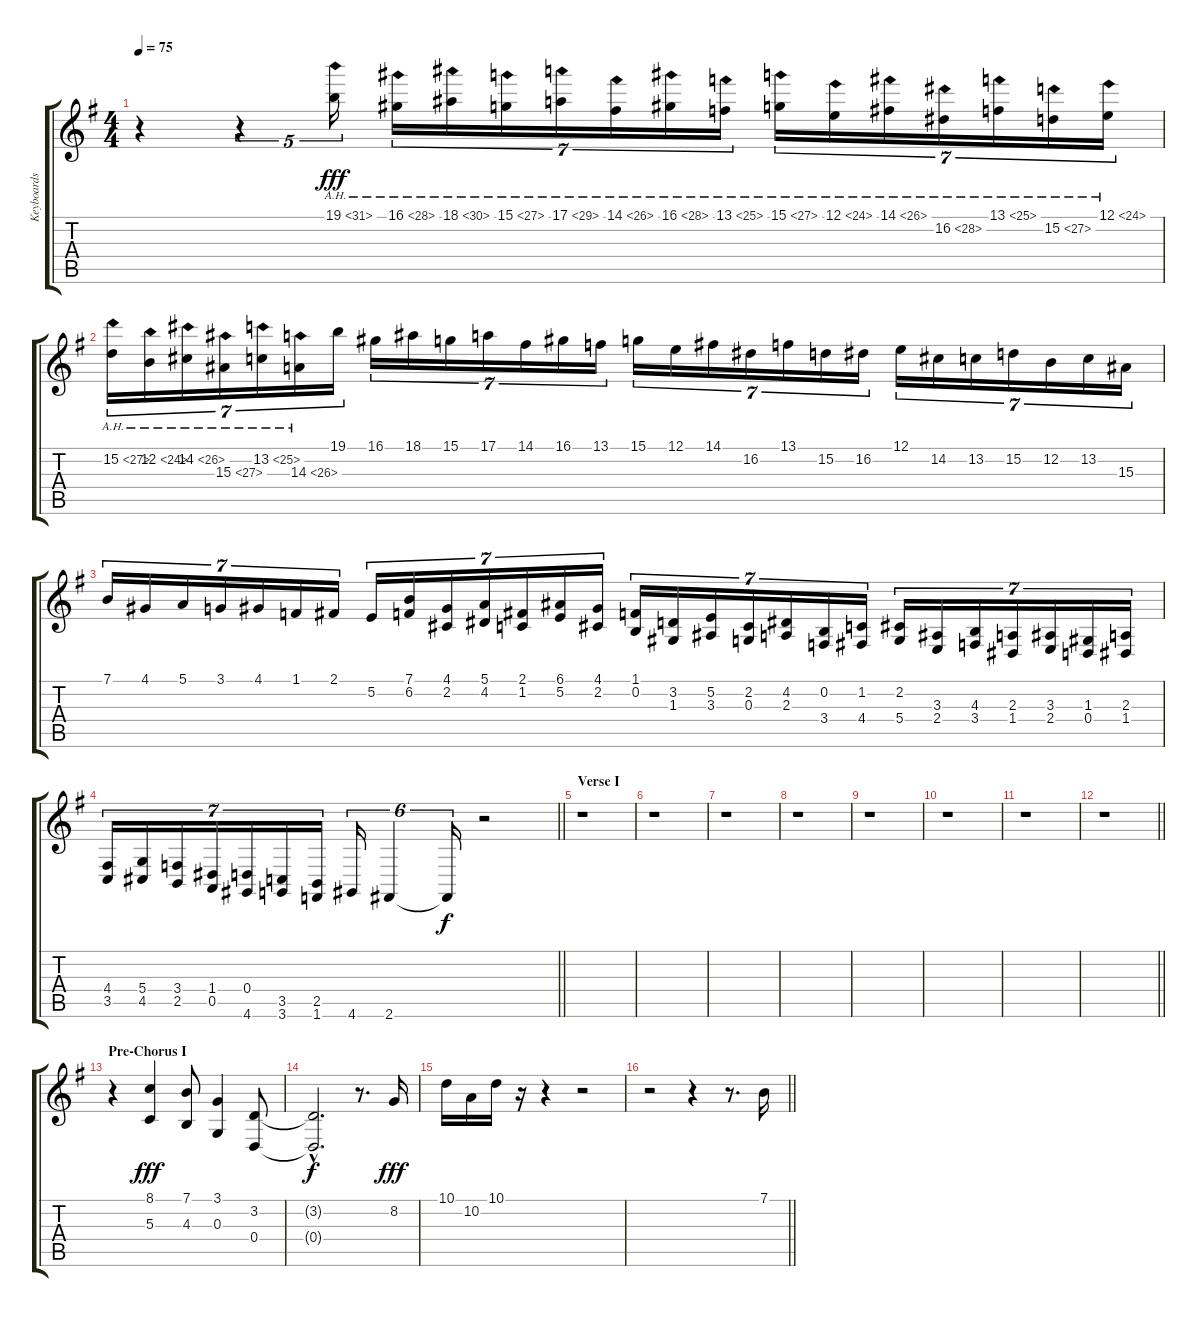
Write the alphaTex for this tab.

\track ("Keyboards" "Keyboards") {instrument acousticgrandpiano}
\staff {score tabs}
\tuning (E4 B3 G3 D3 A2 E2) {hide}
\ts (4 4)
\tempo 75
\clef g2
\ks g
r.4{dy fff instrument acousticgrandpiano} r.4{tu (5 4) volume 8} 19.1{ah 12}.16{tu (5 4)} 16.1{ah 12}.16{tu (7 4)} 18.1{ah 12}.16{tu (7 4)} 15.1{ah 12}.16{tu (7 4)} 17.1{ah 12}.16{tu (7 4)} 14.1{ah 12}.16{tu (7 4)} 16.1{ah 12}.16{tu (7 4)} 13.1{ah 12}.16{tu (7 4)} 15.1{ah 12}.16{tu (7 4)} 12.1{ah 12}.16{tu (7 4)} 14.1{ah 12}.16{tu (7 4)} 16.2{ah 12}.16{tu (7 4)} 13.1{ah 12}.16{tu (7 4)} 15.2{ah 12}.16{tu (7 4)} 12.1{ah 12}.16{tu (7 4)} |
15.2{ah 12}.16{tu (7 4)} 12.2{ah 12}.16{tu (7 4)} 14.2{ah 12}.16{tu (7 4)} 15.3{ah 12}.16{tu (7 4)} 13.2{ah 12}.16{tu (7 4)} 14.3{ah 12}.16{tu (7 4)} 19.1.16{tu (7 4)} 16.1.16{tu (7 4)} 18.1.16{tu (7 4)} 15.1.16{tu (7 4)} 17.1.16{tu (7 4)} 14.1.16{tu (7 4)} 16.1.16{tu (7 4)} 13.1.16{tu (7 4)} 15.1.16{tu (7 4)} 12.1.16{tu (7 4)} 14.1.16{tu (7 4)} 16.2.16{tu (7 4)} 13.1.16{tu (7 4)} 15.2.16{tu (7 4)} 16.2.16{tu (7 4)} 12.1.16{tu (7 4)} 14.2.16{tu (7 4)} 13.2.16{tu (7 4)} 15.2.16{tu (7 4)} 12.2.16{tu (7 4)} 13.2.16{tu (7 4)} 15.3.16{tu (7 4)} |
7.1.16{tu (7 4)} 4.1.16{tu (7 4)} 5.1.16{tu (7 4)} 3.1.16{tu (7 4)} 4.1.16{tu (7 4)} 1.1.16{tu (7 4)} 2.1.16{tu (7 4)} 5.2.16{tu (7 4)} (7.1 6.2).16{tu (7 4)} (4.1 2.2).16{tu (7 4)} (5.1 4.2).16{tu (7 4)} (2.1 1.2).16{tu (7 4)} (6.1 5.2).16{tu (7 4)} (4.1 2.2).16{tu (7 4)} (1.1 0.2).16{tu (7 4)} (3.2 1.3).16{tu (7 4)} (5.2 3.3).16{tu (7 4)} (2.2 0.3).16{tu (7 4)} (4.2 2.3).16{tu (7 4)} (0.2 3.4).16{tu (7 4)} (1.2 4.4).16{tu (7 4)} (2.2 5.4).16{tu (7 4)} (3.3 2.4).16{tu (7 4)} (4.3 3.4).16{tu (7 4)} (2.3 1.4).16{tu (7 4)} (3.3 2.4).16{tu (7 4)} (1.3 0.4).16{tu (7 4)} (2.3 1.4).16{tu (7 4)} |
\barLineRight lightlight
(4.4 3.5).16{tu (7 4)} (5.4 4.5).16{tu (7 4)} (3.4 2.5).16{tu (7 4)} (1.4 0.5).16{tu (7 4)} (0.4 4.6).16{tu (7 4)} (3.5 3.6).16{tu (7 4)} (2.5 1.6).16{tu (7 4)} 4.6.16{tu (6 4)} 2.6.4{tu (6 4)} 2.6{t}.16{tu (6 4) dy f} r.2 |
\section ("" "Verse I")
r.1 |
r.1 |
r.1 |
r.1 |
r.1 |
r.1 |
r.1 |
\barLineRight lightlight
r.1 |
\section ("" "Pre-Chorus I")
r.4{volume 16} (8.1 5.3).4{dy fff} (7.1 4.3).8 (3.1 0.3).4 (3.2 0.4).8 |
(3.2{hac t} 0.4{hac t}).2{d dy f} r.8{d instrument stringensemble1} 8.2.16{dy fff} |
10.1.16 10.2.16 10.1.16 r.16 r.4 r.2 |
\barLineRight lightlight
r.2 r.4 r.8{d} 7.1.16
